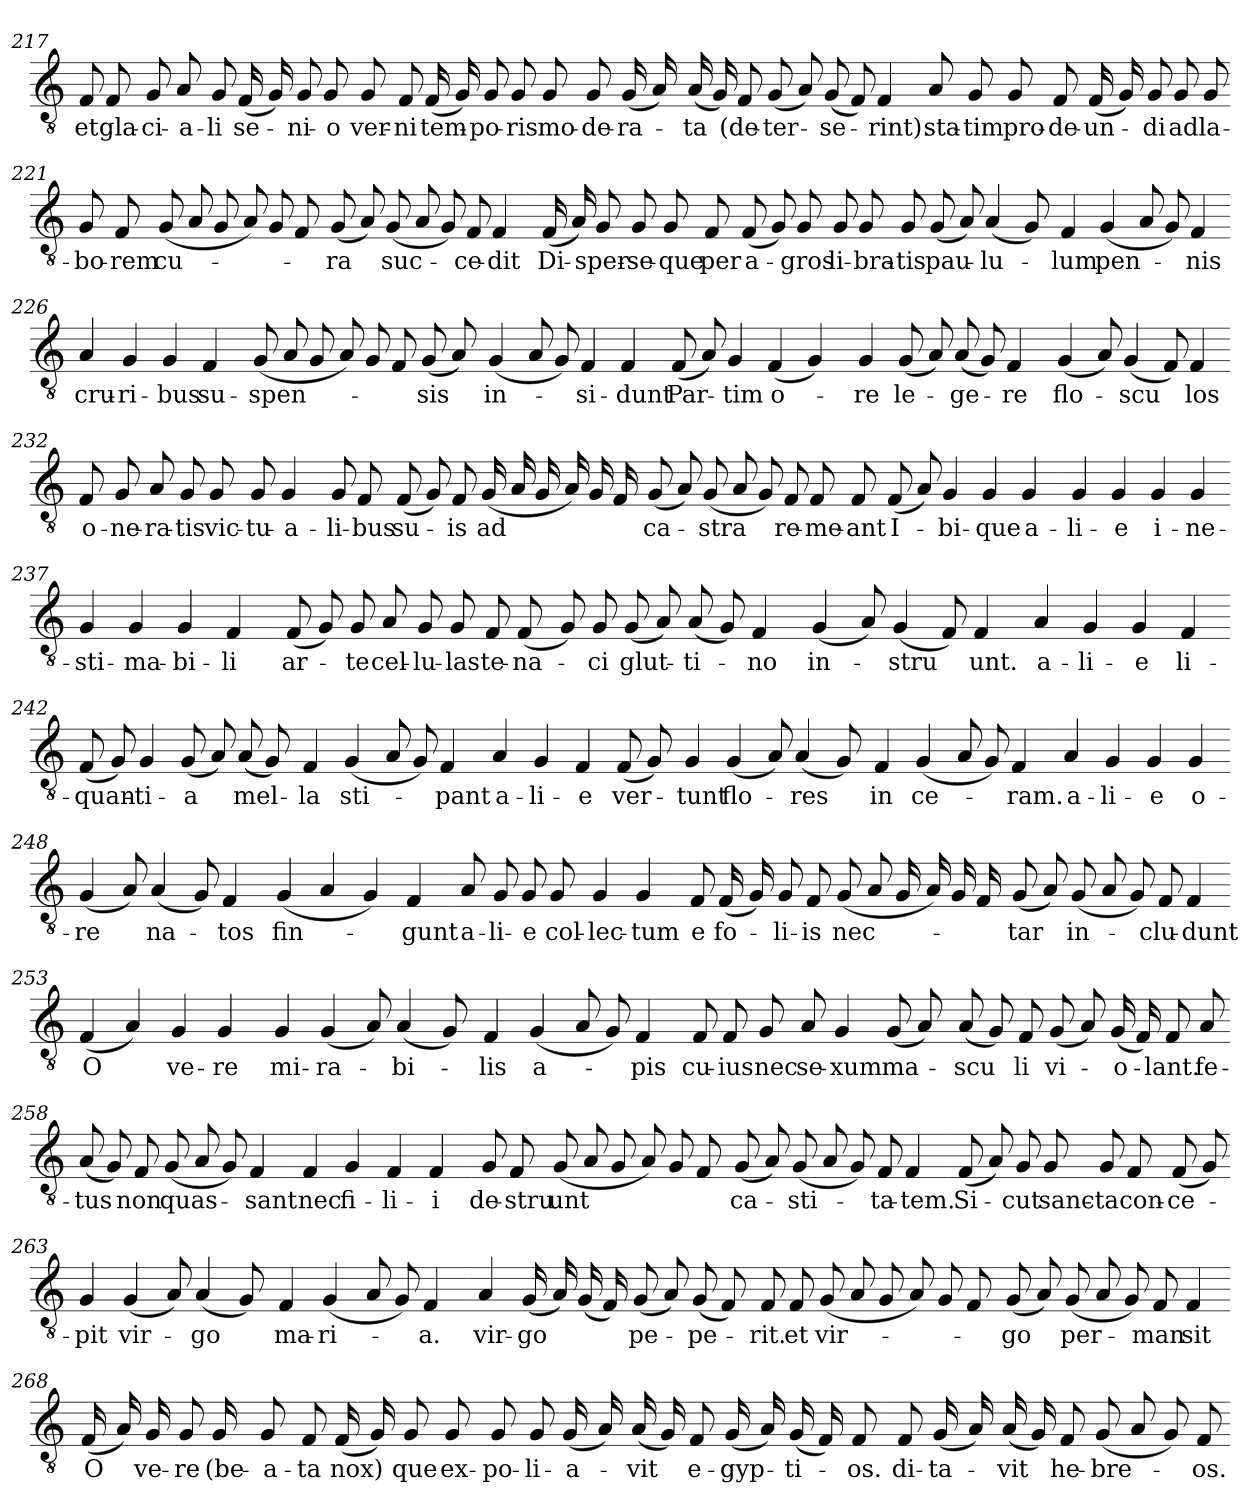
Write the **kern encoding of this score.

**kern	**text
*part1	*part1
*staff1	*staff1
*clefGv2	*
*k[]	*
=217	=217
8F	et
8F	gla-
8G	-ci-
8A	-a-
8G	-li
(16F	se-
16G)	.
8G	-ni-
8G	-o
=218-	=218-
8G	ver-
8F	-ni
(16F	tem-
16G)	.
8G	-po-
8G	-ris
8G	mo-
8G	-de-
(16G	-ra-
16A)	.
=219-	=219-
(16A	-ta
16G)	.
8F	(de-
(8G	-ter-
8A)	.
(8G	-se-
8F)	.
4F	-rint).
=220-	=220-
8A	sta-
8G	-tim
8G	pro-
8F	-de-
(16F	-un-
16G)	.
8G	-di
8G	ad
8G	la-
=221-	=221-
8G	-bo-
8F	-rem
(8G	cu-
8A	.
8G	.
8A)	.
8G	.
8F	.
=222-	=222-
(8G	-ra
8A)	.
(8G	suc-
8A	.
8G)	.
8F	-ce-
4F	-dit
=223-	=223-
(16F	Di-
16A)	.
8G	-sper-
8G	-se-
8G	-que
8F	per
(8F	a-
8G)	.
8G	-gros
=224-	=224-
8G	li-
8G	-bra-
8G	-tis
(8G	pau-
8A)	.
(4A	-lu-
8G)	.
=225-	=225-
4F	-lum
(4G	pen-
8A	.
8G)	.
4F	-nis
=226-	=226-
4A	cru-
4G	-ri-
4G	-bus
4F	su-
=227-	=227-
(8G	-spen-
8A	.
8G	.
8A)	.
8G	.
8F	.
(8G	-sis
8A)	.
=228-	=228-
(4G	in-
8A	.
8G)	.
4F	-si-
4F	-dunt
=229-	=229-
(8F	Par-
8A)	.
4G	-tim
(4F	o-
4G)	.
=230-	=230-
4G	-re
(8G	le-
8A)	.
(8A	-ge-
8G)	.
4F	-re
=231-	=231-
(4G	flo-
8A)	.
(4G	scu
8F)	.
4F	-los
=232-	=232-
8F	o-
8G	-ne-
8A	-ra-
8G	-tis
8G	vic-
8G	-tu-
4G	-a-
=233-	=233-
8G	-li-
8F	-bus
(8F	su-
8G)	.
8F	-is
(16G	ad
16A	.
16G	.
16A)	.
16G	.
16F	.
=234-	=234-
(8G	ca-
8A)	.
(8G	-stra
8A	.
8G)	.
8F	re-
8F	-me-
8F	-ant
=235-	=235-
(8F	I-
8A)	.
4G	-bi-
4G	-que
4G	a-
=236-	=236-
4G	-li-
4G	-e
4G	i-
4G	-ne-
=237-	=237-
4G	-sti-
4G	-ma-
4G	-bi-
4F	-li
=238-	=238-
(8F	ar-
8G)	.
8G	-te
8A	cel-
8G	-lu-
8G	-las
8F	te-
(8F	-na-
=239-	=239-
8G)	.
8G	-ci
(8G	glut-
8A)	.
(8A	-ti-
8G)	.
4F	-no
=240-	=240-
(4G	in-
8A)	.
(4G	stru
8F)	.
4F	-unt.
=241-	=241-
4A	a-
4G	-li-
4G	-e
4F	li-
=242-	=242-
(8F	-quan-
8G)	.
4G	-ti-
(8G	-a
8A)	.
(8A	mel-
8G)	.
=243-	=243-
4F	-la
(4G	sti-
8A	.
8G)	.
4F	-pant
=244-	=244-
4A	a-
4G	-li-
4F	-e
(8F	ver-
8G)	.
=245-	=245-
4G	-tunt
(4G	flo-
8A)	.
(4A	-res
8G)	.
=246-	=246-
4F	in
(4G	ce-
8A	.
8G)	.
4F	-ram.
=247-	=247-
4A	a-
4G	-li-
4G	-e
4G	o-
=248-	=248-
(4G	-re
8A)	.
(4A	na-
8G)	.
4F	-tos
=249-	=249-
(4G	fin-
4A	.
4G)	.
4F	-gunt
=250-	=250-
8A	a-
8G	-li-
8G	-e
8G	col-
4G	-lec-
4G	-tum
=251-	=251-
8F	e
(16F	fo-
16G)	.
8G	-li-
8F	-is
(8G	nec-
8A	.
16G	.
16A)	.
16G	.
16F	.
=252-	=252-
(8G	-tar
8A)	.
(8G	in-
8A	.
8G)	.
8F	-clu-
4F	-dunt
=253-	=253-
(4F	O
4A)	.
4G	ve-
4G	-re
=254-	=254-
4G	mi-
(4G	-ra-
8A)	.
(4A	-bi-
8G)	.
=255-	=255-
4F	-lis
(4G	a-
8A	.
8G)	.
4F	-pis
=256-	=256-
8F	cu-
8F	-ius
8G	nec
8A	se-
4G	-xum
(8G	ma-
8A)	.
=257-	=257-
(8A	scu
8G)	.
8F	-li
(8G	vi-
8A)	.
(16G	-o-
16F)	.
8F	-lant.
8A	fe-
=258-	=258-
(8A	-tus
8G)	.
8F	non
(8G	quas-
8A	.
8G)	.
4F	-sant
=259-	=259-
4F	nec
4G	fi-
4F	-li-
4F	-i
=260-	=260-
8G	de-
8F	stru
(8G	-unt
8A	.
8G	.
8A)	.
8G	.
8F	.
=261-	=261-
(8G	ca-
8A)	.
(8G	-sti-
8A	.
8G)	.
8F	-ta-
4F	-tem.
=262-	=262-
(8F	Si-
8A)	.
8G	-cut
8G	sanc-
8G	-ta
8F	con-
(8F	-ce-
8G)	.
=263-	=263-
4G	-pit
(4G	vir-
8A)	.
(4A	-go
8G)	.
=264-	=264-
4F	ma-
(4G	-ri-
8A	.
8G)	.
4F	-a.
=265-	=265-
4A	vir-
(16G	-go
16A)	.
(16G	.
16F)	.
(8G	pe-
8A)	.
(8G	-pe-
8F)	.
=266-	=266-
8F	-rit.
8F	et
(8G	vir-
8A	.
8G	.
8A)	.
8G	.
8F	.
=267-	=267-
(8G	-go
8A)	.
(8G	per-
8A	.
8G)	.
8F	man
4F	-sit
=268-	=268-
(16F	O
16A)	.
16G	ve-
8G	-re
16G	(be-
8G	-a-
8F	-ta
(16F	nox)
16G)	.
8G	que
8G	ex-
=269-	=269-
8G	-po-
8G	-li-
(16G	-a-
16A)	.
(16A	-vit
16G)	.
8F	e-
(16G	-gyp-
16A)	.
(16G	-ti-
16F)	.
8F	-os.
=270-	=270-
8F	di-
(16G	-ta-
16A)	.
(16A	-vit
16G)	.
8F	he-
(8G	-bre-
8A	.
8G)	.
8F	-os.
=-	=-
*-	*-
